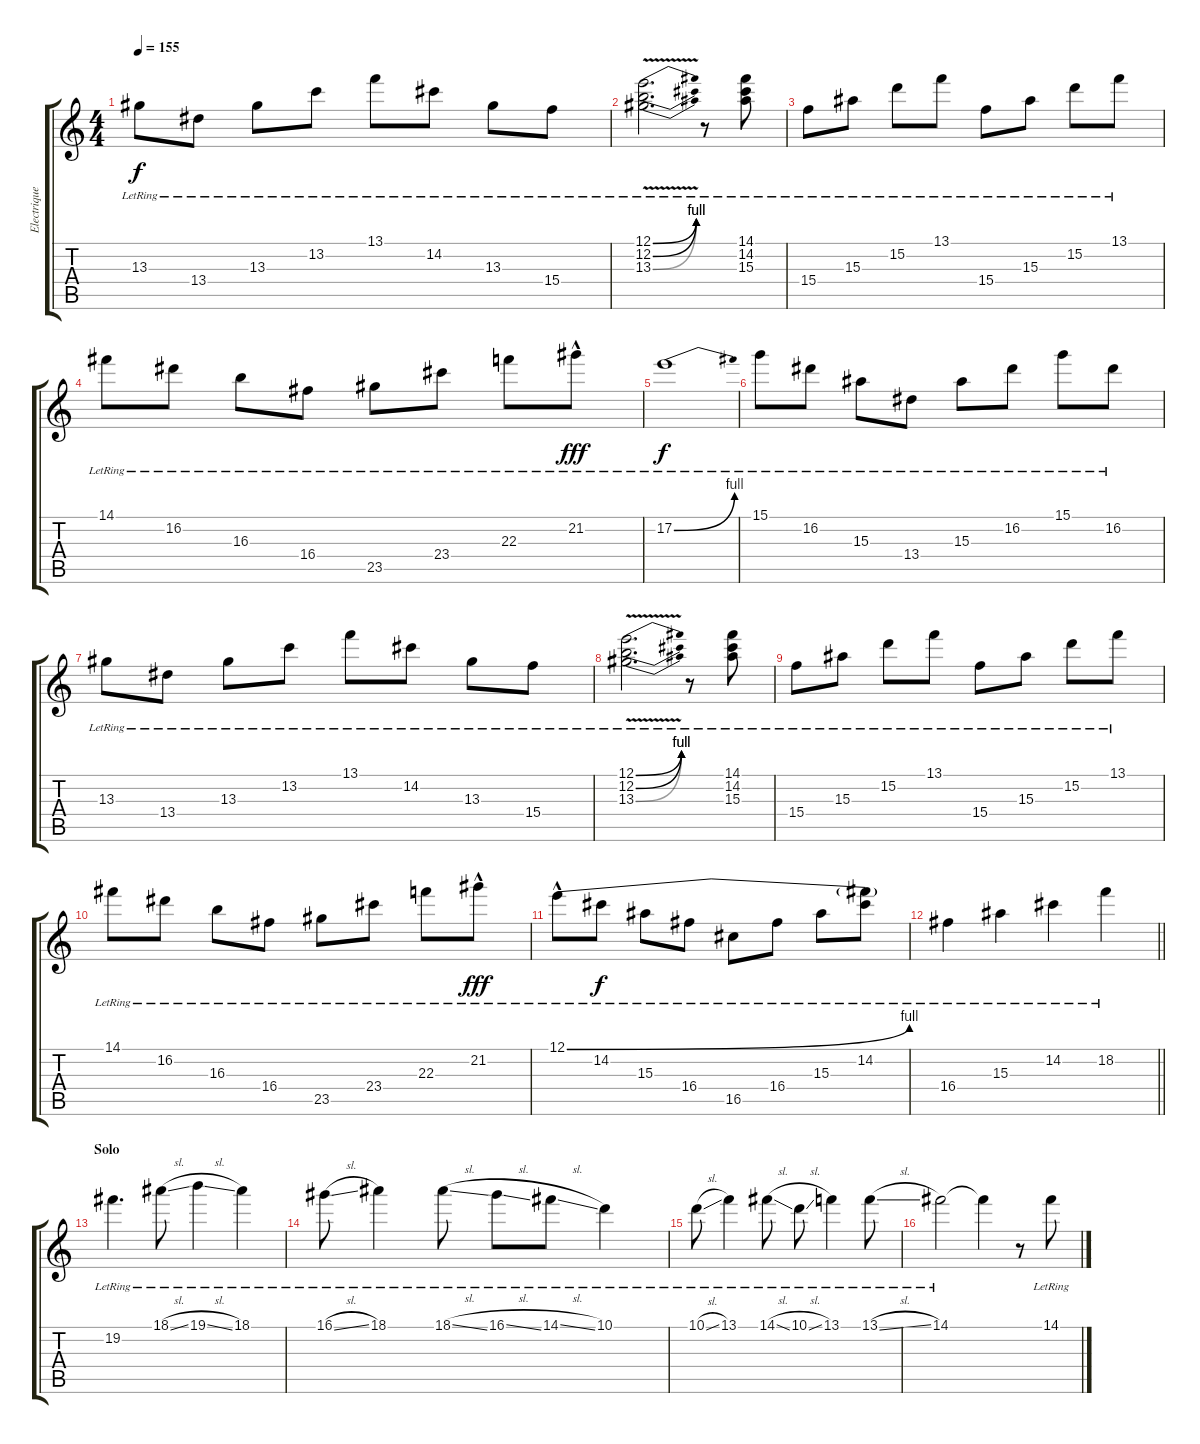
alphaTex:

\track ("Electrique" "Electrique") {instrument electricguitarclean}
\staff {score tabs}
\tuning (E4 B3 G3 D3 A2 E2) {hide}
\ts (4 4)
\tempo 155
\clef g2
\ks c
13.3{lr}.8{dy f} 13.4{lr}.8 13.3{lr}.8 13.2{lr}.8 13.1{lr}.8 14.2{lr}.8 13.3{lr}.8 15.4{lr}.8 |
(12.1{be (bend 0 0 60 4) lr} 12.2{be (bend 0 0 60 4) lr} 13.3{be (bend 0 0 60 4) v lr}).2{d} r.8 (14.1{lr} 14.2{lr} 15.3{lr}).8 |
15.4{lr}.8 15.3{lr}.8 15.2{lr}.8 13.1{lr}.8 15.4{lr}.8 15.3{lr}.8 15.2{lr}.8 13.1{lr}.8 |
14.1{lr}.8 16.2{lr}.8 16.3{lr}.8 16.4{lr}.8 23.5{lr}.8 23.4{lr}.8 22.3{lr}.8 21.2{hac lr}.8{dy fff} |
17.2{be (bend 0 0 60 4) lr}.1{dy f} |
15.1{lr}.8 16.2{lr}.8 15.3{lr}.8 13.4{lr}.8 15.3{lr}.8 16.2{lr}.8 15.1{lr}.8 16.2{lr}.8 |
13.3{lr}.8 13.4{lr}.8 13.3{lr}.8 13.2{lr}.8 13.1{lr}.8 14.2{lr}.8 13.3{lr}.8 15.4{lr}.8 |
(12.1{be (bend 0 0 60 4) lr} 12.2{be (bend 0 0 60 4) lr} 13.3{be (bend 0 0 60 4) v lr}).2{d} r.8 (14.1{lr} 14.2{lr} 15.3{lr}).8 |
15.4{lr}.8 15.3{lr}.8 15.2{lr}.8 13.1{lr}.8 15.4{lr}.8 15.3{lr}.8 15.2{lr}.8 13.1{lr}.8 |
14.1{lr}.8 16.2{lr}.8 16.3{lr}.8 16.4{lr}.8 23.5{lr}.8 23.4{lr}.8 22.3{lr}.8 21.2{hac lr}.8{dy fff} |
12.1{be (bend 0 0 60 4) hac lr}.8 14.2{lr}.8{dy f} 15.3{lr}.8 16.4{lr}.8 16.5{lr}.8 16.4{lr}.8 15.3{lr}.8 (12.1{t} 14.2{lr}).8 |
\barLineRight lightlight
16.4{lr}.4 15.3{lr}.4 14.2{lr}.4 18.2{lr}.4 |
\section ("" "Solo")
19.2{lr}.4{d volume 16} 18.1{sl lr}.8 19.1{sl lr}.4 18.1{lr}.4 |
16.1{sl lr}.8 18.1{lr}.4 18.1{sl lr}.8 16.1{sl lr}.8 14.1{sl lr}.8 10.1{lr}.4 |
10.1{sl lr}.8 13.1{lr}.4 14.1{sl lr}.8 10.1{sl lr}.8 13.1{lr}.4 13.1{sl lr}.8 |
14.1{lr}.2 14.1{t}.4 r.8 14.1{sl lr}.8
